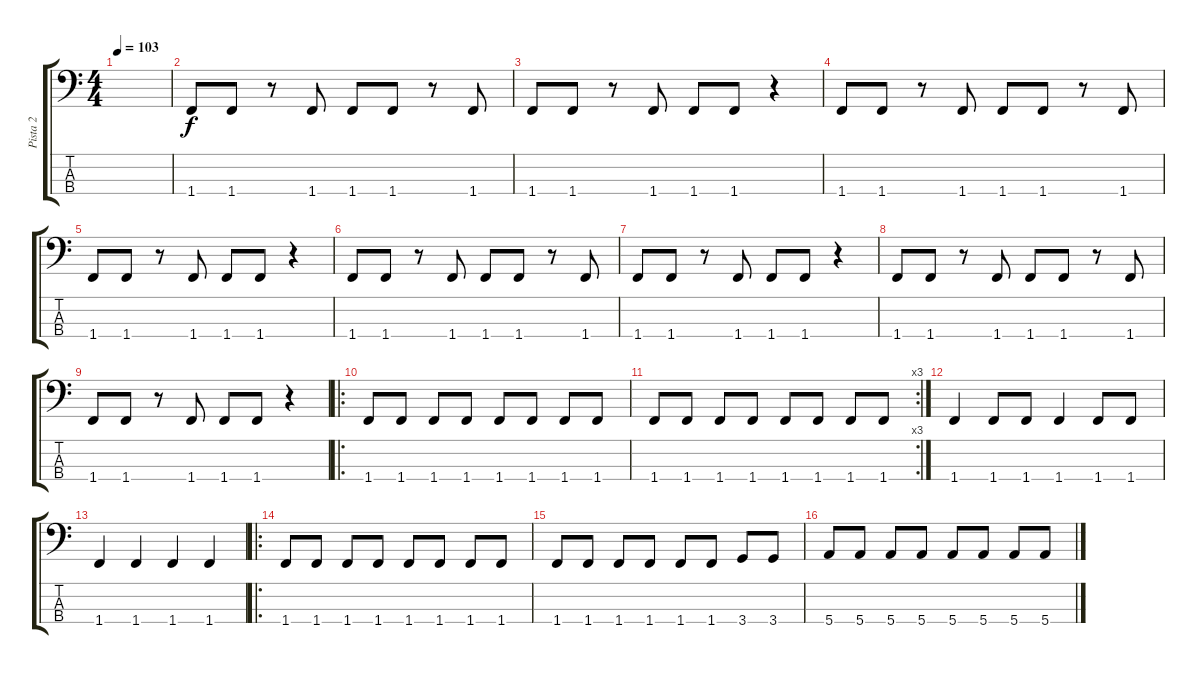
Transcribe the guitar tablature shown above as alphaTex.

\track ("Pista 2" "Pista 2") {instrument electricbassfinger}
\staff {score tabs}
\tuning (G2 D2 A1 E1) {hide}
\ts (4 4)
\tempo 103
\clef f4
\ks c
|
1.4.8 1.4.8 r.8 1.4.8 1.4.8 1.4.8 r.8 1.4.8 |
1.4.8 1.4.8 r.8 1.4.8 1.4.8 1.4.8 r.4 |
1.4.8 1.4.8 r.8 1.4.8 1.4.8 1.4.8 r.8 1.4.8 |
1.4.8 1.4.8 r.8 1.4.8 1.4.8 1.4.8 r.4 |
1.4.8 1.4.8 r.8 1.4.8 1.4.8 1.4.8 r.8 1.4.8 |
1.4.8 1.4.8 r.8 1.4.8 1.4.8 1.4.8 r.4 |
1.4.8 1.4.8 r.8 1.4.8 1.4.8 1.4.8 r.8 1.4.8 |
1.4.8 1.4.8 r.8 1.4.8 1.4.8 1.4.8 r.4 |
\ro
1.4.8 1.4.8 1.4.8 1.4.8 1.4.8 1.4.8 1.4.8 1.4.8 |
\rc 3
1.4.8 1.4.8 1.4.8 1.4.8 1.4.8 1.4.8 1.4.8 1.4.8 |
1.4.4 1.4.8 1.4.8 1.4.4 1.4.8 1.4.8 |
1.4.4 1.4.4 1.4.4 1.4.4 |
\ro
1.4.8 1.4.8 1.4.8 1.4.8 1.4.8 1.4.8 1.4.8 1.4.8 |
1.4.8 1.4.8 1.4.8 1.4.8 1.4.8 1.4.8 3.4.8 3.4.8 |
5.4.8 5.4.8 5.4.8 5.4.8 5.4.8 5.4.8 5.4.8 5.4.8
